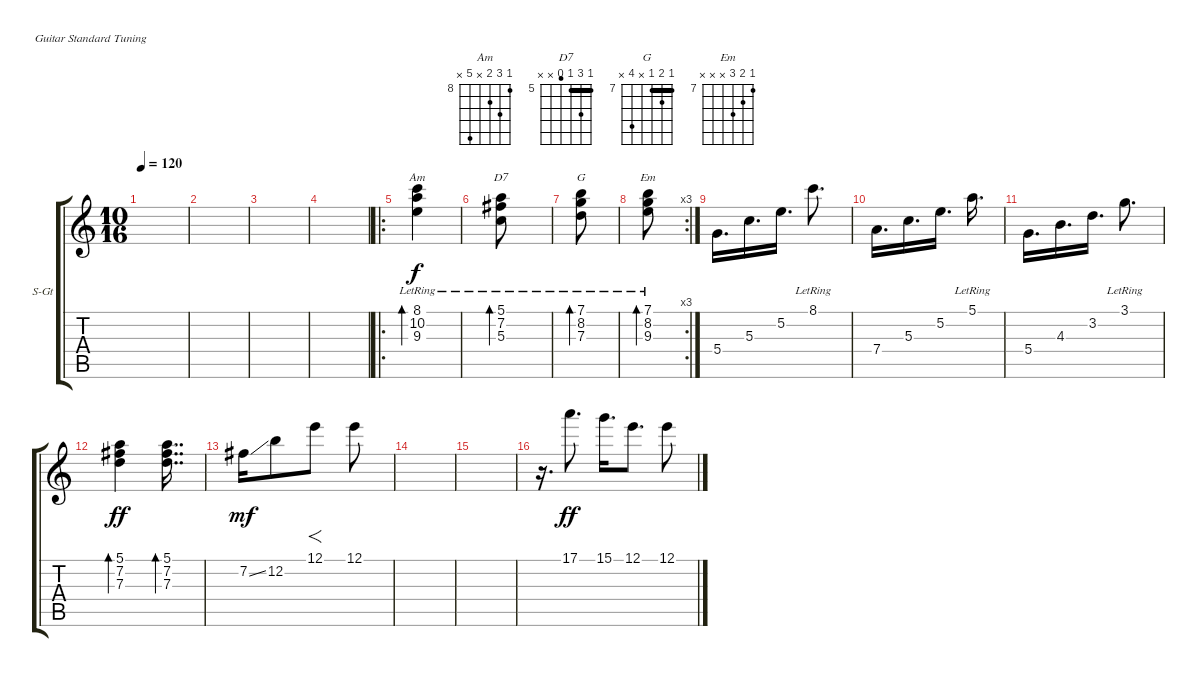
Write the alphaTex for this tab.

\defaultSystemsLayout 4
\bracketExtendMode groupsimilarinstruments
\firstSystemTrackNameOrientation horizontal
\otherSystemsTrackNameOrientation horizontal
\track ("Steel Guitar" "S-Gt") {instrument acousticguitarsteel}
\staff {score tabs}
\tuning (E4 B3 G3 D3 A2 E2)
\chord ("Am" 8 10 9 x 12 x) {firstfret 8}
\chord ("D7" 5 7 5 4 x x) {firstfret 5 barre 5}
\chord ("G" 7 8 7 x 10 x) {firstfret 7 barre 7}
\chord ("Em" 7 8 9 x x x) {firstfret 7}
\ts (10 16)
\tempo 120
\clef g2
\scale
0.333333
\ks c
|
\scale
0.333333 |
\scale
0.333333 |
\scale
0.333333 |
\ro
\scale
0.373737 (9.3 10.2 8.1{lr}).4{bd 75 ch "Am" dy f} |
\scale
0.313131 (5.3{lr} 7.2{lr} 5.1{lr}).8{bd 74 ch "D7"} |
\scale
0.333333 (7.3{lr} 8.2{lr} 7.1{lr}).8{bd 73 ch "G"} |
\rc 3
\scale
0.333333 (9.3{lr} 8.2{lr} 7.1{lr}).8{bd 72 ch "Em"} |
\scale
0.333333 5.4.16{d} 5.3.16{d} 5.2.16{d} 8.1{lr}.8{d} |
\scale
0.333333 7.4.16{d} 5.3.16{d} 5.2.16{d} 5.1{lr}.16{d} |
\scale
0.333333 5.4.16{d} 4.3.16{d} 3.2.16{d} 3.1{lr}.8{d} |
\scale
0.333333 (5.1 7.2 7.3).4{bd 51 dy ff} (5.1 7.2 7.3).16{dd bd 51} |
7.2{ss}.16{dy mf} 12.2.8 12.1.8{f} 12.1.8 |
|
|
r.16{d} 17.1.8{d dy ff} 15.1.16{d} 12.1.8{d} 12.1.8
